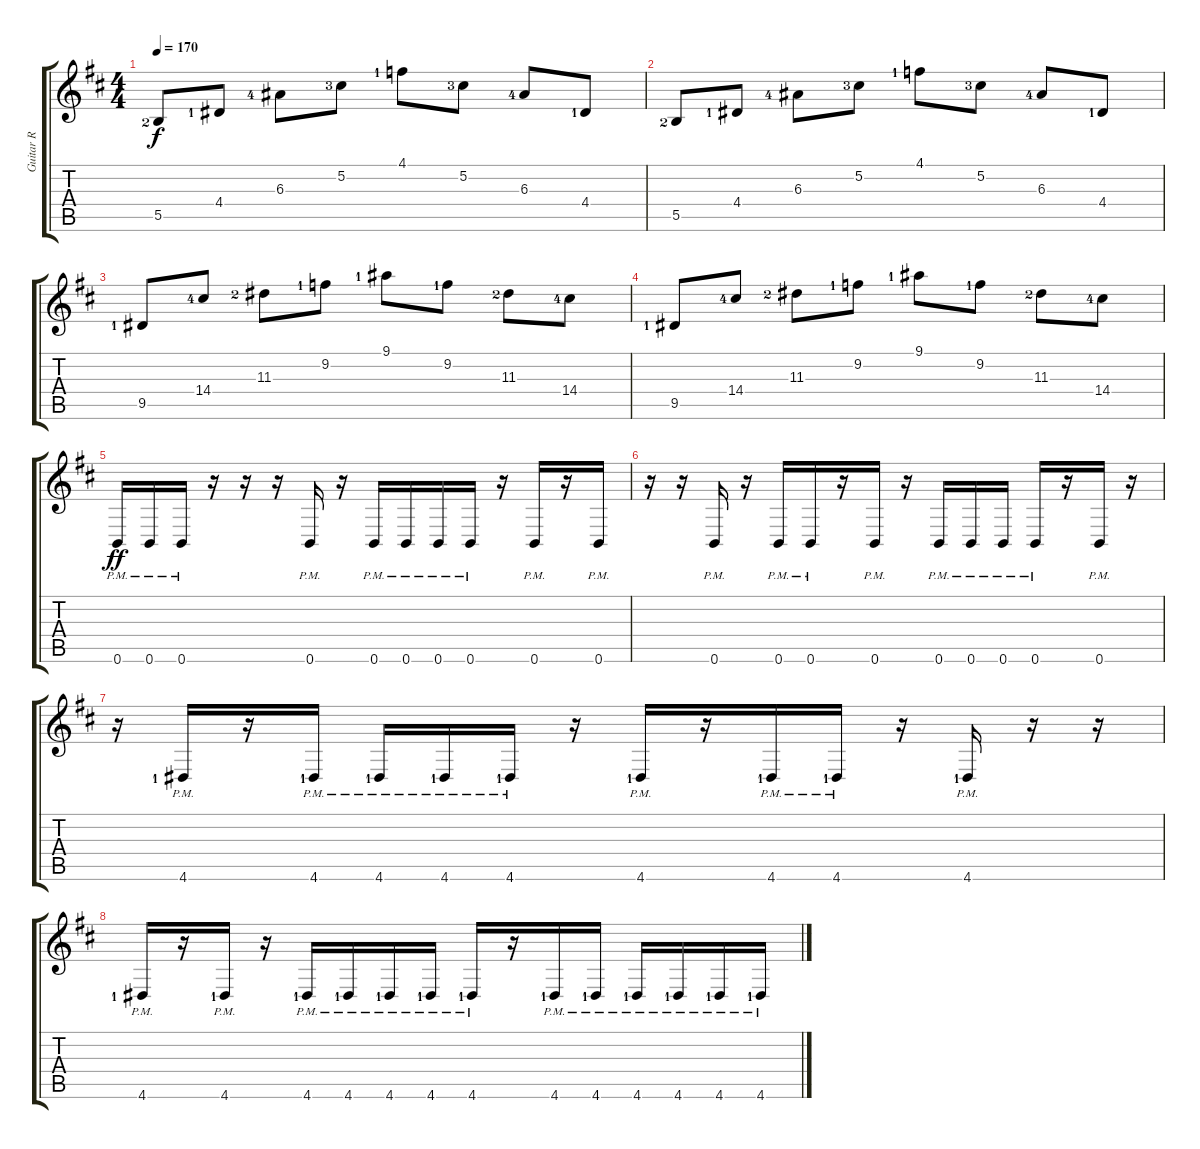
\track ("Guitar R" "Guitar R") {instrument distortionguitar}
\staff {score tabs}
\tuning (Db4 Ab3 E3 B2 Gb2 B1) {hide}
\ts (4 4)
\tempo 170
\clef g2
\ks bminor
5.5{lf 3}.8{dy f} 4.4{lf 2}.8 6.3{lf 5}.8 5.2{lf 4}.8 4.1{lf 2}.8 5.2{lf 4}.8 6.3{lf 5}.8 4.4{lf 2}.8 |
5.5{lf 3}.8 4.4{lf 2}.8 6.3{lf 5}.8 5.2{lf 4}.8 4.1{lf 2}.8 5.2{lf 4}.8 6.3{lf 5}.8 4.4{lf 2}.8 |
9.5{lf 2}.8 14.4{lf 5}.8 11.3{lf 3}.8 9.2{lf 2}.8 9.1{lf 2}.8 9.2{lf 2}.8 11.3{lf 3}.8 14.4{lf 5}.8 |
9.5{lf 2}.8 14.4{lf 5}.8 11.3{lf 3}.8 9.2{lf 2}.8 9.1{lf 2}.8 9.2{lf 2}.8 11.3{lf 3}.8 14.4{lf 5}.8 |
0.6{pm}.16{dy ff} 0.6{pm}.16 0.6{pm}.16 r.16 r.16 r.16 0.6{pm}.16 r.16 0.6{pm}.16 0.6{pm}.16 0.6{pm}.16 0.6{pm}.16 r.16 0.6{pm}.16 r.16 0.6{pm}.16 |
r.16 r.16 0.6{pm}.16 r.16 0.6{pm}.16 0.6{pm}.16 r.16 0.6{pm}.16 r.16 0.6{pm}.16 0.6{pm}.16 0.6{pm}.16 0.6{pm}.16 r.16 0.6{pm}.16 r.16 |
r.16 4.6{pm lf 2}.16 r.16 4.6{pm lf 2}.16 4.6{pm lf 2}.16 4.6{pm lf 2}.16 4.6{pm lf 2}.16 r.16 4.6{pm lf 2}.16 r.16 4.6{pm lf 2}.16 4.6{pm lf 2}.16 r.16 4.6{pm lf 2}.16 r.16 r.16 |
4.6{pm lf 2}.16 r.16 4.6{pm lf 2}.16 r.16 4.6{pm lf 2}.16 4.6{pm lf 2}.16 4.6{pm lf 2}.16 4.6{pm lf 2}.16 4.6{pm lf 2}.16 r.16 4.6{pm lf 2}.16 4.6{pm lf 2}.16 4.6{pm lf 2}.16 4.6{pm lf 2}.16 4.6{pm lf 2}.16 4.6{pm lf 2}.16
